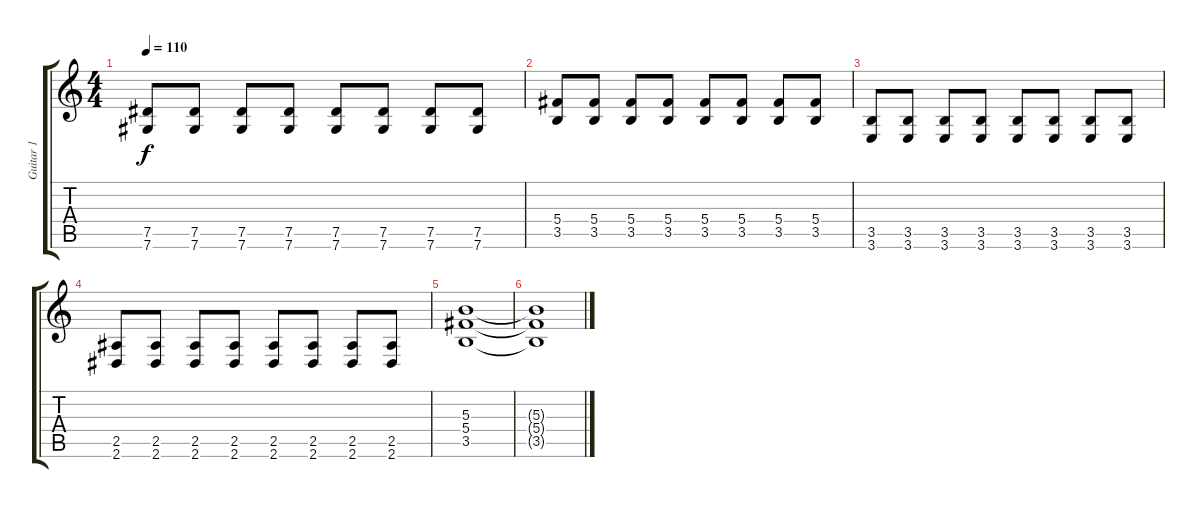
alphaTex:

\track ("Guitar 1" "Guitar 1") {instrument distortionguitar}
\staff {score tabs}
\tuning (Eb4 Bb3 Gb3 Db3 Ab2 Db2) {hide}
\ts (4 4)
\tempo 110
\clef g2
\ks c
(7.5 7.6).8{dy f} (7.5 7.6).8 (7.5 7.6).8 (7.5 7.6).8 (7.5 7.6).8 (7.5 7.6).8 (7.5 7.6).8 (7.5 7.6).8 |
(5.4 3.5).8 (5.4 3.5).8 (5.4 3.5).8 (5.4 3.5).8 (5.4 3.5).8 (5.4 3.5).8 (5.4 3.5).8 (5.4 3.5).8 |
(3.5 3.6).8 (3.5 3.6).8 (3.5 3.6).8 (3.5 3.6).8 (3.5 3.6).8 (3.5 3.6).8 (3.5 3.6).8 (3.5 3.6).8 |
(2.5 2.6).8 (2.5 2.6).8 (2.5 2.6).8 (2.5 2.6).8 (2.5 2.6).8 (2.5 2.6).8 (2.5 2.6).8 (2.5 2.6).8 |
(5.3 5.4 3.5).1 |
(5.3{t} 5.4{t} 3.5{t}).1
